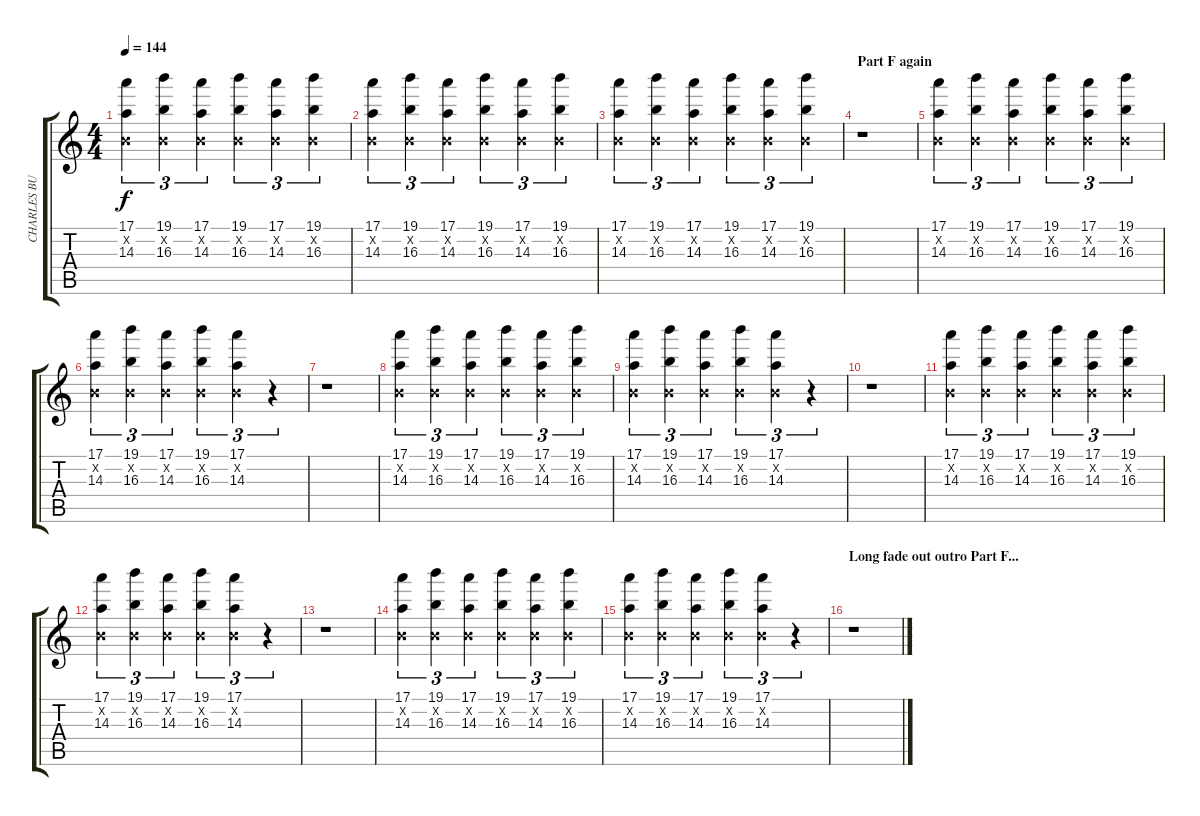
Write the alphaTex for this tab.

\track ("CHARLES BURCHILL!!!" "CHARLES BU") {instrument distortionguitar}
\staff {score tabs}
\tuning (E4 B3 G3 D3 A2 E2) {hide}
\ts (4 4)
\tempo 144
\clef g2
\ks c
(17.1 0.2{x} 14.3).4{tu (3 2) dy f} (19.1 0.2{x} 16.3).4{tu (3 2)} (17.1 0.2{x} 14.3).4{tu (3 2)} (19.1 0.2{x} 16.3).4{tu (3 2)} (17.1 0.2{x} 14.3).4{tu (3 2)} (19.1 0.2{x} 16.3).4{tu (3 2)} |
(17.1 0.2{x} 14.3).4{tu (3 2)} (19.1 0.2{x} 16.3).4{tu (3 2)} (17.1 0.2{x} 14.3).4{tu (3 2)} (19.1 0.2{x} 16.3).4{tu (3 2)} (17.1 0.2{x} 14.3).4{tu (3 2)} (19.1 0.2{x} 16.3).4{tu (3 2)} |
(17.1 0.2{x} 14.3).4{tu (3 2)} (19.1 0.2{x} 16.3).4{tu (3 2)} (17.1 0.2{x} 14.3).4{tu (3 2)} (19.1 0.2{x} 16.3).4{tu (3 2)} (17.1 0.2{x} 14.3).4{tu (3 2)} (19.1 0.2{x} 16.3).4{tu (3 2)} |
\section ("" "Part F again")
r.1 |
(17.1 0.2{x} 14.3).4{tu (3 2)} (19.1 0.2{x} 16.3).4{tu (3 2)} (17.1 0.2{x} 14.3).4{tu (3 2)} (19.1 0.2{x} 16.3).4{tu (3 2)} (17.1 0.2{x} 14.3).4{tu (3 2)} (19.1 0.2{x} 16.3).4{tu (3 2)} |
(17.1 0.2{x} 14.3).4{tu (3 2)} (19.1 0.2{x} 16.3).4{tu (3 2)} (17.1 0.2{x} 14.3).4{tu (3 2)} (19.1 0.2{x} 16.3).4{tu (3 2)} (17.1 0.2{x} 14.3).4{tu (3 2)} r.4{tu (3 2)} |
r.1 |
(17.1 0.2{x} 14.3).4{tu (3 2)} (19.1 0.2{x} 16.3).4{tu (3 2)} (17.1 0.2{x} 14.3).4{tu (3 2)} (19.1 0.2{x} 16.3).4{tu (3 2)} (17.1 0.2{x} 14.3).4{tu (3 2)} (19.1 0.2{x} 16.3).4{tu (3 2)} |
(17.1 0.2{x} 14.3).4{tu (3 2)} (19.1 0.2{x} 16.3).4{tu (3 2)} (17.1 0.2{x} 14.3).4{tu (3 2)} (19.1 0.2{x} 16.3).4{tu (3 2)} (17.1 0.2{x} 14.3).4{tu (3 2)} r.4{tu (3 2)} |
r.1 |
(17.1 0.2{x} 14.3).4{tu (3 2)} (19.1 0.2{x} 16.3).4{tu (3 2)} (17.1 0.2{x} 14.3).4{tu (3 2)} (19.1 0.2{x} 16.3).4{tu (3 2)} (17.1 0.2{x} 14.3).4{tu (3 2)} (19.1 0.2{x} 16.3).4{tu (3 2)} |
(17.1 0.2{x} 14.3).4{tu (3 2)} (19.1 0.2{x} 16.3).4{tu (3 2)} (17.1 0.2{x} 14.3).4{tu (3 2)} (19.1 0.2{x} 16.3).4{tu (3 2)} (17.1 0.2{x} 14.3).4{tu (3 2)} r.4{tu (3 2)} |
r.1 |
(17.1 0.2{x} 14.3).4{tu (3 2)} (19.1 0.2{x} 16.3).4{tu (3 2)} (17.1 0.2{x} 14.3).4{tu (3 2)} (19.1 0.2{x} 16.3).4{tu (3 2)} (17.1 0.2{x} 14.3).4{tu (3 2)} (19.1 0.2{x} 16.3).4{tu (3 2)} |
(17.1 0.2{x} 14.3).4{tu (3 2)} (19.1 0.2{x} 16.3).4{tu (3 2)} (17.1 0.2{x} 14.3).4{tu (3 2)} (19.1 0.2{x} 16.3).4{tu (3 2)} (17.1 0.2{x} 14.3).4{tu (3 2)} r.4{tu (3 2)} |
\section ("" "Long fade out outro Part F...")
r.1{volume 8}
